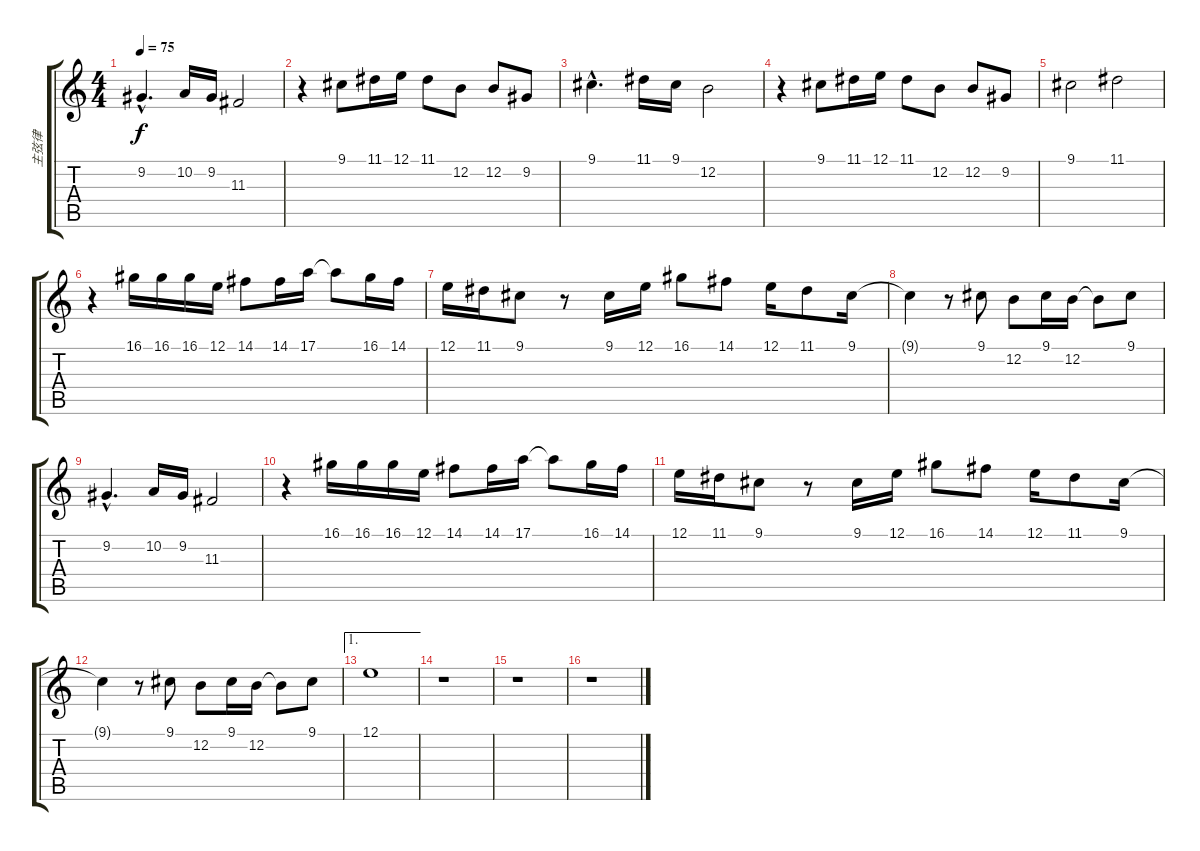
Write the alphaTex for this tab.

\track ("主弦律" "主弦律") {instrument flute}
\staff {score tabs}
\tuning (E4 B3 G3 D3 A2 E2) {hide}
\ts (4 4)
\tempo 75
\clef g2
\ks c
9.2{hac}.4{d dy f} 10.2.16 9.2.16 11.3.2 |
r.4 9.1.8 11.1.16 12.1.16 11.1.8 12.2.8 12.2.8 9.2.8 |
9.1{hac}.4{d} 11.1.16 9.1.16 12.2.2 |
r.4 9.1.8 11.1.16 12.1.16 11.1.8 12.2.8 12.2.8 9.2.8 |
9.1.2 11.1.2 |
r.4 16.1.16 16.1.16 16.1.16 12.1.16 14.1.8 14.1.16 17.1.16 17.1{t}.8 16.1.16 14.1.16 |
12.1.16 11.1.16 9.1.8 r.8 9.1.16 12.1.16 16.1.8 14.1.8 12.1.16 11.1.8 9.1.16 |
9.1{t}.4 r.8 9.1.8 12.2.8 9.1.16 12.2.16 12.2{t}.8 9.1.8 |
9.2{hac}.4{d} 10.2.16 9.2.16 11.3.2 |
r.4 16.1.16 16.1.16 16.1.16 12.1.16 14.1.8 14.1.16 17.1.16 17.1{t}.8 16.1.16 14.1.16 |
12.1.16 11.1.16 9.1.8 r.8 9.1.16 12.1.16 16.1.8 14.1.8 12.1.16 11.1.8 9.1.16 |
9.1{t}.4 r.8 9.1.8 12.2.8 9.1.16 12.2.16 12.2{t}.8 9.1.8 |
\ae 1
12.1.1 |
r.1 |
r.1 |
r.1
